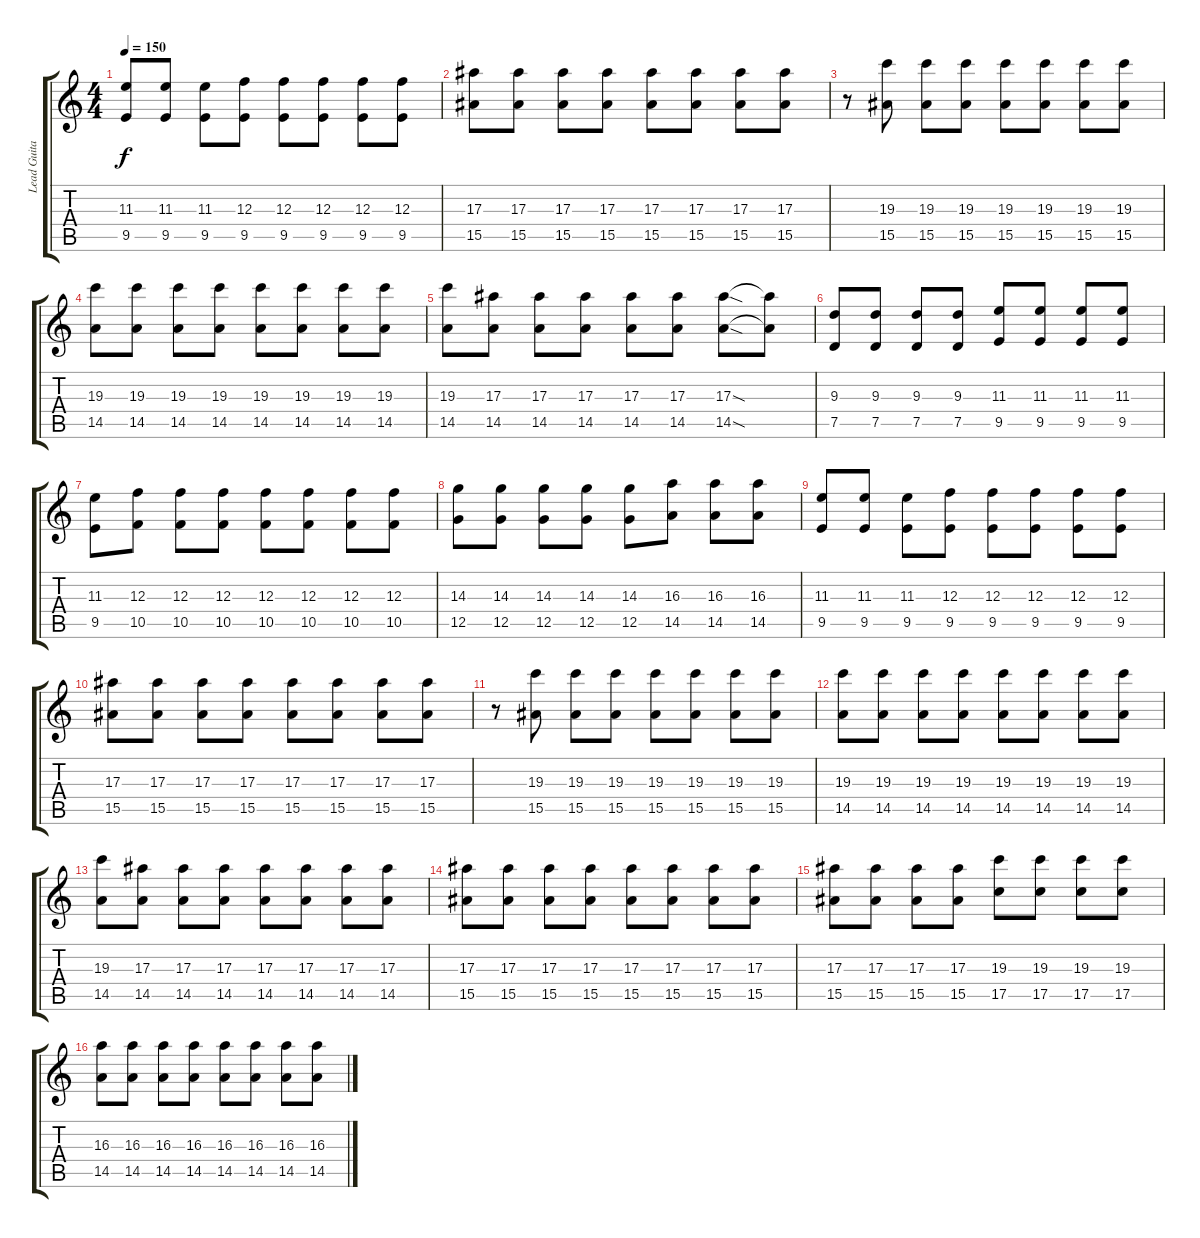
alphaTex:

\track ("Lead Guitar" "Lead Guita") {instrument distortionguitar}
\staff {score tabs}
\tuning (D4 A3 F3 C3 G2 C2) {hide}
\ts (4 4)
\tempo 150
\clef g2
\ks c
(11.3 9.5).8{dy f} (11.3 9.5).8 (11.3 9.5).8 (12.3 9.5).8 (12.3 9.5).8 (12.3 9.5).8 (12.3 9.5).8 (12.3 9.5).8 |
(17.3 15.5).8 (17.3 15.5).8 (17.3 15.5).8 (17.3 15.5).8 (17.3 15.5).8 (17.3 15.5).8 (17.3 15.5).8 (17.3 15.5).8 |
r.8 (19.3 15.5).8 (19.3 15.5).8 (19.3 15.5).8 (19.3 15.5).8 (19.3 15.5).8 (19.3 15.5).8 (19.3 15.5).8 |
(19.3 14.5).8 (19.3 14.5).8 (19.3 14.5).8 (19.3 14.5).8 (19.3 14.5).8 (19.3 14.5).8 (19.3 14.5).8 (19.3 14.5).8 |
(19.3 14.5).8 (17.3 14.5).8 (17.3 14.5).8 (17.3 14.5).8 (17.3 14.5).8 (17.3 14.5).8 (17.3{sod} 14.5{sod}).8 (17.3{t} 14.5{t}).8 |
(9.3 7.5).8 (9.3 7.5).8 (9.3 7.5).8 (9.3 7.5).8 (11.3 9.5).8 (11.3 9.5).8 (11.3 9.5).8 (11.3 9.5).8 |
(11.3 9.5).8 (12.3 10.5).8 (12.3 10.5).8 (12.3 10.5).8 (12.3 10.5).8 (12.3 10.5).8 (12.3 10.5).8 (12.3 10.5).8 |
(14.3 12.5).8 (14.3 12.5).8 (14.3 12.5).8 (14.3 12.5).8 (14.3 12.5).8 (16.3 14.5).8 (16.3 14.5).8 (16.3 14.5).8 |
(11.3 9.5).8 (11.3 9.5).8 (11.3 9.5).8 (12.3 9.5).8 (12.3 9.5).8 (12.3 9.5).8 (12.3 9.5).8 (12.3 9.5).8 |
(17.3 15.5).8 (17.3 15.5).8 (17.3 15.5).8 (17.3 15.5).8 (17.3 15.5).8 (17.3 15.5).8 (17.3 15.5).8 (17.3 15.5).8 |
r.8 (19.3 15.5).8 (19.3 15.5).8 (19.3 15.5).8 (19.3 15.5).8 (19.3 15.5).8 (19.3 15.5).8 (19.3 15.5).8 |
(19.3 14.5).8 (19.3 14.5).8 (19.3 14.5).8 (19.3 14.5).8 (19.3 14.5).8 (19.3 14.5).8 (19.3 14.5).8 (19.3 14.5).8 |
(19.3 14.5).8 (17.3 14.5).8 (17.3 14.5).8 (17.3 14.5).8 (17.3 14.5).8 (17.3 14.5).8 (17.3 14.5).8 (17.3 14.5).8 |
(17.3 15.5).8 (17.3 15.5).8 (17.3 15.5).8 (17.3 15.5).8 (17.3 15.5).8 (17.3 15.5).8 (17.3 15.5).8 (17.3 15.5).8 |
(17.3 15.5).8 (17.3 15.5).8 (17.3 15.5).8 (17.3 15.5).8 (19.3 17.5).8 (19.3 17.5).8 (19.3 17.5).8 (19.3 17.5).8 |
(16.3 14.5).8 (16.3 14.5).8 (16.3 14.5).8 (16.3 14.5).8 (16.3 14.5).8 (16.3 14.5).8 (16.3 14.5).8 (16.3 14.5).8
